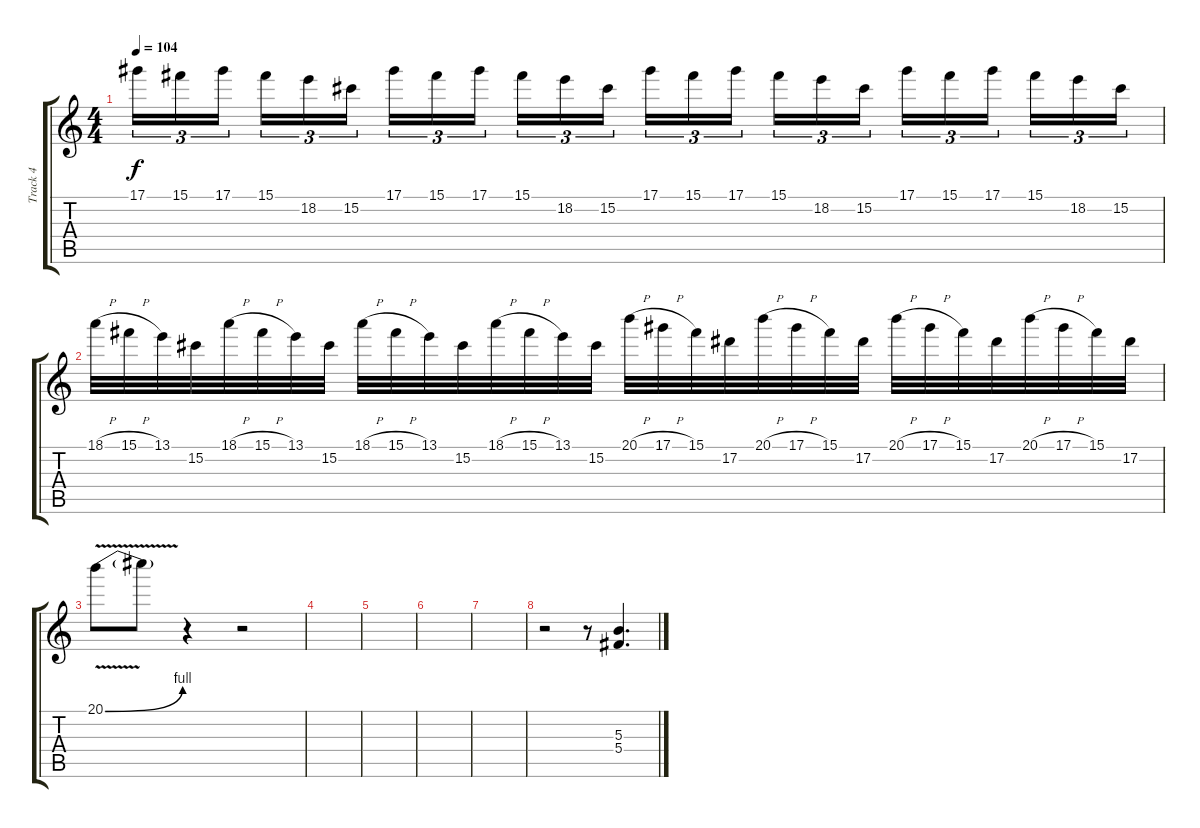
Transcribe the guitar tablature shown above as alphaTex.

\track ("Track 4" "Track 4") {instrument distortionguitar}
\staff {score tabs}
\tuning (Eb4 Bb3 Gb3 Db3 Ab2 Db2) {hide}
\ts (4 4)
\tempo 104
\clef g2
\ks c
17.1.16{tu (3 2) dy f} 15.1.16{tu (3 2)} 17.1.16{tu (3 2) beam splitsecondary} 15.1.16{tu (3 2)} 18.2.16{tu (3 2)} 15.2.16{tu (3 2)} 17.1.16{tu (3 2)} 15.1.16{tu (3 2)} 17.1.16{tu (3 2) beam splitsecondary} 15.1.16{tu (3 2)} 18.2.16{tu (3 2)} 15.2.16{tu (3 2)} 17.1.16{tu (3 2)} 15.1.16{tu (3 2)} 17.1.16{tu (3 2) beam splitsecondary} 15.1.16{tu (3 2)} 18.2.16{tu (3 2)} 15.2.16{tu (3 2)} 17.1.16{tu (3 2)} 15.1.16{tu (3 2)} 17.1.16{tu (3 2) beam splitsecondary} 15.1.16{tu (3 2)} 18.2.16{tu (3 2)} 15.2.16{tu (3 2)} |
18.1{h}.32 15.1{h}.32 13.1.32 15.2.32 18.1{h}.32 15.1{h}.32 13.1.32 15.2.32 18.1{h}.32 15.1{h}.32 13.1.32 15.2.32 18.1{h}.32 15.1{h}.32 13.1.32 15.2.32 20.1{h}.32 17.1{h}.32 15.1.32 17.2.32 20.1{h}.32 17.1{h}.32 15.1.32 17.2.32 20.1{h}.32 17.1{h}.32 15.1.32 17.2.32 20.1{h}.32 17.1{h}.32 15.1.32 17.2.32 |
20.1{be (bend 0 0 60 4) v}.8 20.1{t}.8 r.4 r.2 |
|
|
|
|
r.2 r.8 (5.3{ss} 5.4{ss}).4{d}
